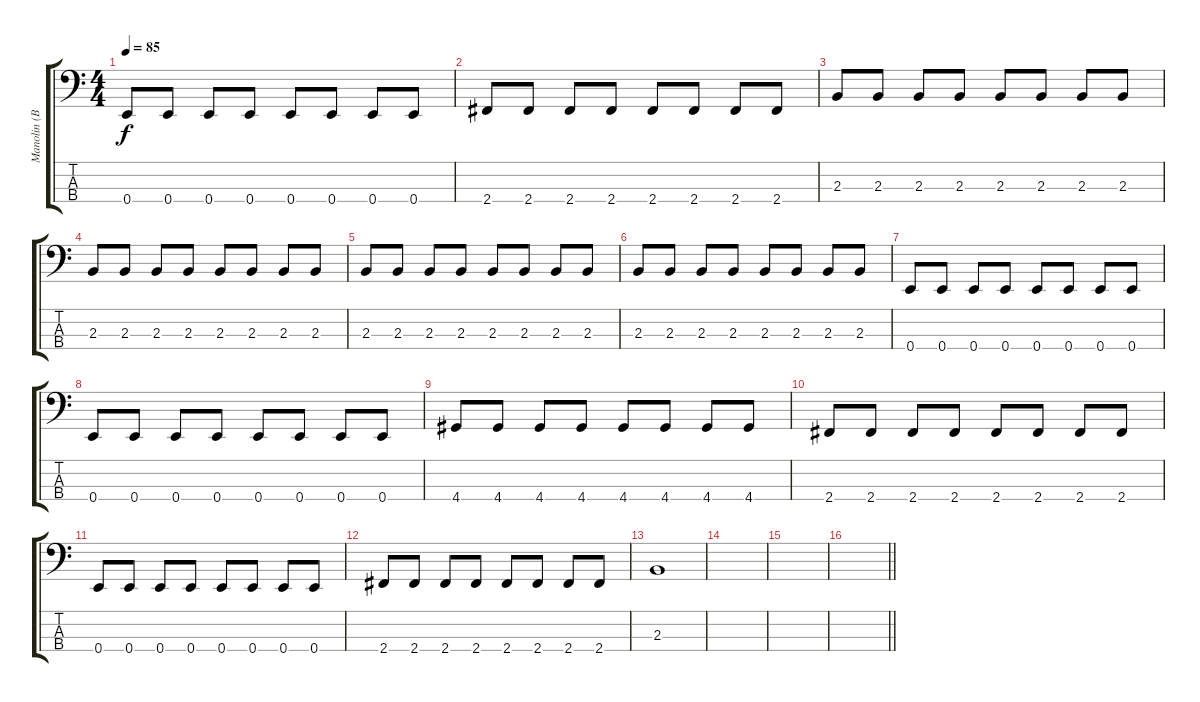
\track ("Manolin (Bajo)" "Manolin (B") {instrument electricbasspick}
\staff {score tabs}
\tuning (G2 D2 A1 E1) {hide}
\ts (4 4)
\tempo 85
\clef f4
\ks c
0.4.8{dy f} 0.4.8 0.4.8 0.4.8 0.4.8 0.4.8 0.4.8 0.4.8 |
2.4.8 2.4.8 2.4.8 2.4.8 2.4.8 2.4.8 2.4.8 2.4.8 |
2.3.8 2.3.8 2.3.8 2.3.8 2.3.8 2.3.8 2.3.8 2.3.8 |
2.3.8 2.3.8 2.3.8 2.3.8 2.3.8 2.3.8 2.3.8 2.3.8 |
2.3.8 2.3.8 2.3.8 2.3.8 2.3.8 2.3.8 2.3.8 2.3.8 |
2.3.8 2.3.8 2.3.8 2.3.8 2.3.8 2.3.8 2.3.8 2.3.8 |
0.4.8 0.4.8 0.4.8 0.4.8 0.4.8 0.4.8 0.4.8 0.4.8 |
0.4.8 0.4.8 0.4.8 0.4.8 0.4.8 0.4.8 0.4.8 0.4.8 |
4.4.8 4.4.8 4.4.8 4.4.8 4.4.8 4.4.8 4.4.8 4.4.8 |
2.4.8 2.4.8 2.4.8 2.4.8 2.4.8 2.4.8 2.4.8 2.4.8 |
0.4.8 0.4.8 0.4.8 0.4.8 0.4.8 0.4.8 0.4.8 0.4.8 |
2.4.8 2.4.8 2.4.8 2.4.8 2.4.8 2.4.8 2.4.8 2.4.8 |
2.3.1 |
|
|
\barLineRight lightlight
